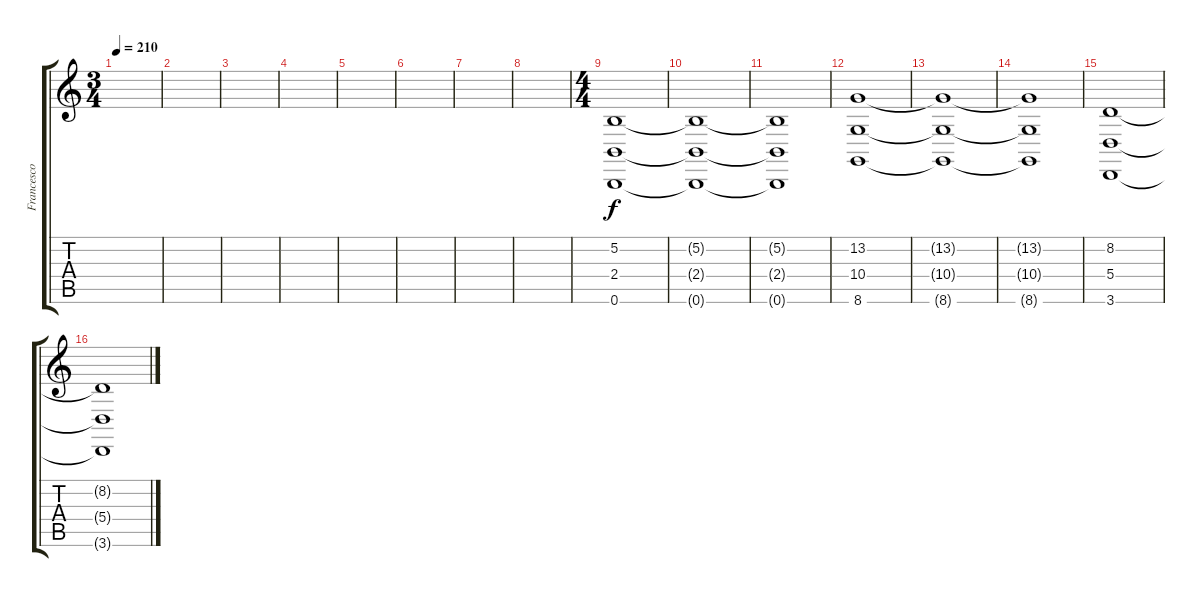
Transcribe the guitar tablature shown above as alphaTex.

\track ("Francesco Paoli" "Francesco ") {instrument stringensemble2}
\staff {score tabs}
\tuning (B3 Gb3 D3 A2 E2 B1) {hide}
\ts (3 4)
\tempo 210
\clef g2
\ks c
|
|
|
|
|
|
|
|
\ts (4 4)
(5.2 2.4 0.6).1{volume 13 instrument stringensemble2} |
(5.2{t} 2.4{t} 0.6{t}).1 |
(5.2{t} 2.4{t} 0.6{t}).1 |
(13.2 10.4 8.6).1 |
(13.2{t} 10.4{t} 8.6{t}).1 |
(13.2{t} 10.4{t} 8.6{t}).1 |
(8.2 5.4 3.6).1 |
(8.2{t} 5.4{t} 3.6{t}).1
